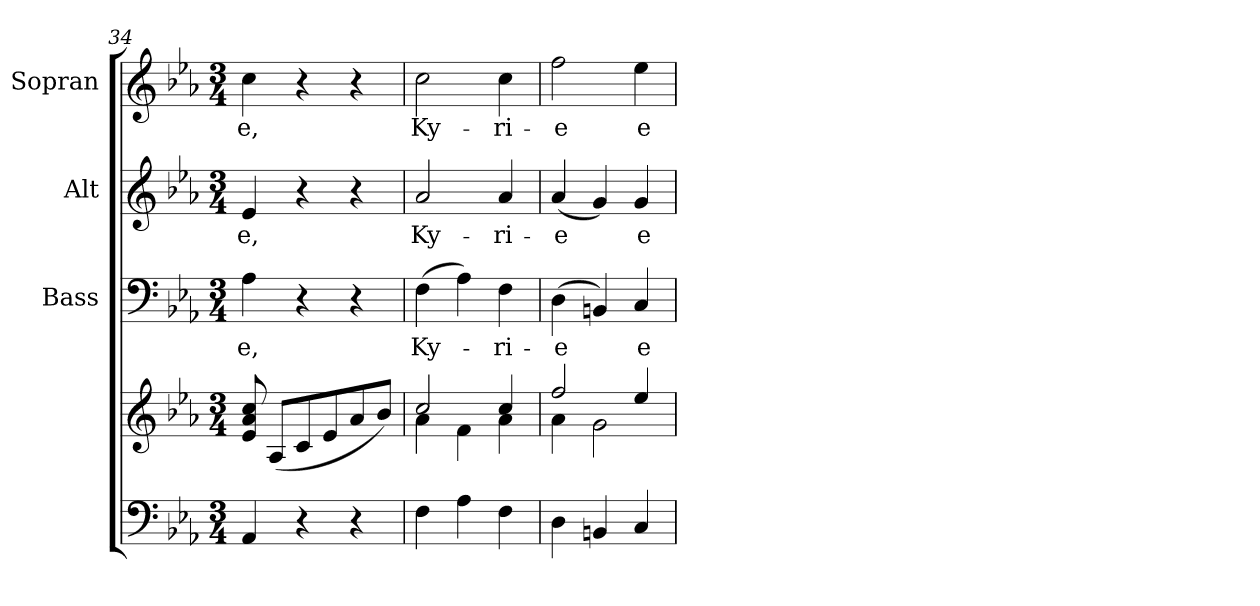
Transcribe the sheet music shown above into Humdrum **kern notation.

**kern	**kern	**kern	**text	**kern	**text	**kern	**text
*part4	*part4	*part3	*part3	*part2	*part2	*part1	*part1
*staff5	*staff4	*staff3	*staff3	*staff2	*staff2	*staff1	*staff1
*	*	*I"Bass	*	*I"Alt	*	*I"Sopran	*
*	*	*I'B.	*	*I'A.	*	*I'S.	*
*clefF4	*clefG2	*clefF4	*	*clefG2	*	*clefG2	*
*k[b-e-a-]	*k[b-e-a-]	*k[b-e-a-]	*	*k[b-e-a-]	*	*k[b-e-a-]	*
*E-:	*E-:	*E-:	*	*E-:	*	*E-:	*
*M3/4	*M3/4	*M3/4	*	*M3/4	*	*M3/4	*
=34	=34	=34	=34	=34	=34	=34	=34
!	!	!	!LO:LY:b	!	!LO:LY:b	!	!LO:LY:b
4AA-/	8e-/ 8a-/ 8cc/	4A-\	-e,	4e-/	-e,	4cc\	-e,
.	(<8A-/L	.	.	.	.	.	.
4r	8c/	4r	.	4r	.	4r	.
.	8e-/	.	.	.	.	.	.
4r	8a-/	4r	.	4r	.	4r	.
.	8b-/J)	.	.	.	.	.	.
=35	=35	=35	=35	=35	=35	=35	=35
*	*^	*	*	*	*	*	*
!	!	!	!	!LO:LY:b	!	!LO:LY:b	!	!LO:LY:b
4F\	2cc/	4a-\	(>4F\	Ky-	2a-/	Ky-	2cc\	Ky-
4A-\	.	4f\	4A-\)	.	.	.	.	.
!	!	!	!	!LO:LY:b	!	!LO:LY:b	!	!LO:LY:b
4F\	4cc/	4a-\	4F\	-ri-	4a-/	-ri-	4cc\	-ri-
=36	=36	=36	=36	=36	=36	=36	=36	=36
!	!	!	!	!LO:LY:b	!	!LO:LY:b	!	!LO:LY:b
4D\	2ff/	4a-\	(>4D\	-e	(<4a-/	-e	2ff\	-e
4BBn/	.	2g\	4BBn/)	.	4g/)	.	.	.
!	!	!	!	!LO:LY:b	!	!LO:LY:b	!	!LO:LY:b
4C/	4ee-/	.	4C/	e-	4g/	e-	4ee-\	e-
*	*v	*v	*	*	*	*	*	*
=	=	=	=	=	=	=	=
*-	*-	*-	*-	*-	*-	*-	*-
